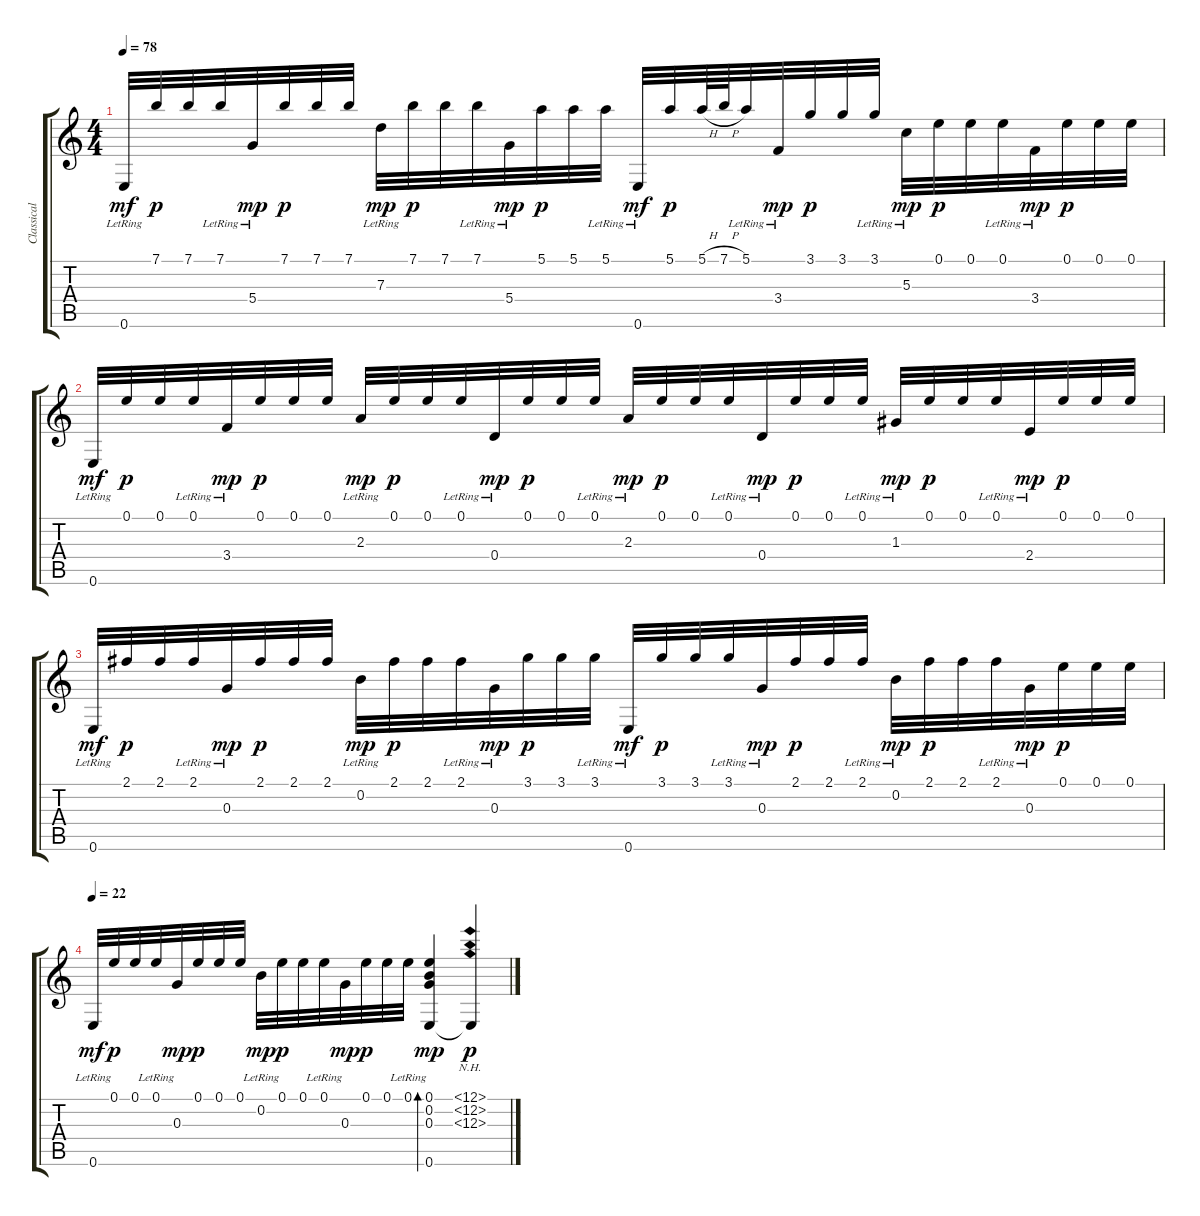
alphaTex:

\track ("Classical guitar" "Classical ") {instrument acousticguitarnylon}
\staff {score tabs}
\tuning (E4 B3 G3 D3 A2 E2) {hide}
\ts (4 4)
\tempo 78
\clef g2
\ks c
0.6{lr}.32{dy mf} 7.1.32{dy p} 7.1.32 7.1{lr}.32 5.4{lr}.32{dy mp} 7.1.32{dy p} 7.1.32 7.1.32 7.3{lr}.32{dy mp} 7.1.32{dy p} 7.1.32 7.1{lr}.32 5.4{lr}.32{dy mp} 5.1.32{dy p} 5.1.32 5.1{lr}.32 0.6{lr}.32{dy mf} 5.1.32{dy p} 5.1{h}.64 7.1{h}.64 5.1{lr}.32 3.4{lr}.32{dy mp} 3.1.32{dy p} 3.1.32 3.1{lr}.32 5.3{lr}.32{dy mp} 0.1.32{dy p} 0.1.32 0.1{lr}.32 3.4{lr}.32{dy mp} 0.1.32{dy p} 0.1.32 0.1.32 |
0.6{lr}.32{dy mf} 0.1.32{dy p} 0.1.32 0.1{lr}.32 3.4{lr}.32{dy mp} 0.1.32{dy p} 0.1.32 0.1.32 2.3{lr}.32{dy mp} 0.1.32{dy p} 0.1.32 0.1{lr}.32 0.4{lr}.32{dy mp} 0.1.32{dy p} 0.1.32 0.1{lr}.32 2.3{lr}.32{dy mp} 0.1.32{dy p} 0.1.32 0.1{lr}.32 0.4{lr}.32{dy mp} 0.1.32{dy p} 0.1.32 0.1{lr}.32 1.3{lr}.32{dy mp} 0.1.32{dy p} 0.1.32 0.1{lr}.32 2.4{lr}.32{dy mp} 0.1.32{dy p} 0.1.32 0.1.32 |
0.6{lr}.32{dy mf} 2.1.32{dy p} 2.1.32 2.1{lr}.32 0.3{lr}.32{dy mp} 2.1.32{dy p} 2.1.32 2.1.32 0.2{lr}.32{dy mp} 2.1.32{dy p} 2.1.32 2.1{lr}.32 0.3{lr}.32{dy mp} 3.1.32{dy p} 3.1.32 3.1{lr}.32 0.6{lr}.32{dy mf} 3.1.32{dy p} 3.1.32 3.1{lr}.32 0.3{lr}.32{dy mp} 2.1.32{dy p} 2.1.32 2.1{lr}.32 0.2{lr}.32{dy mp} 2.1.32{dy p} 2.1.32 2.1{lr}.32 0.3{lr}.32{dy mp} 0.1.32{dy p} 0.1.32 0.1.32 |
\tempo 22
0.6{lr}.32{dy mf} 0.1.32{dy p} 0.1.32 0.1{lr}.32 0.3{lr}.32{dy mp} 0.1.32{dy p} 0.1.32 0.1.32 0.2{lr}.32{dy mp} 0.1.32{dy p} 0.1.32 0.1{lr}.32 0.3{lr}.32{dy mp} 0.1.32{dy p} 0.1.32 0.1{lr}.32 (0.1 0.2 0.3 0.6).4{bd 60 dy mp} (12.1{nh} 12.2{nh} 12.3{nh} 0.6{t}).4{dy p}
